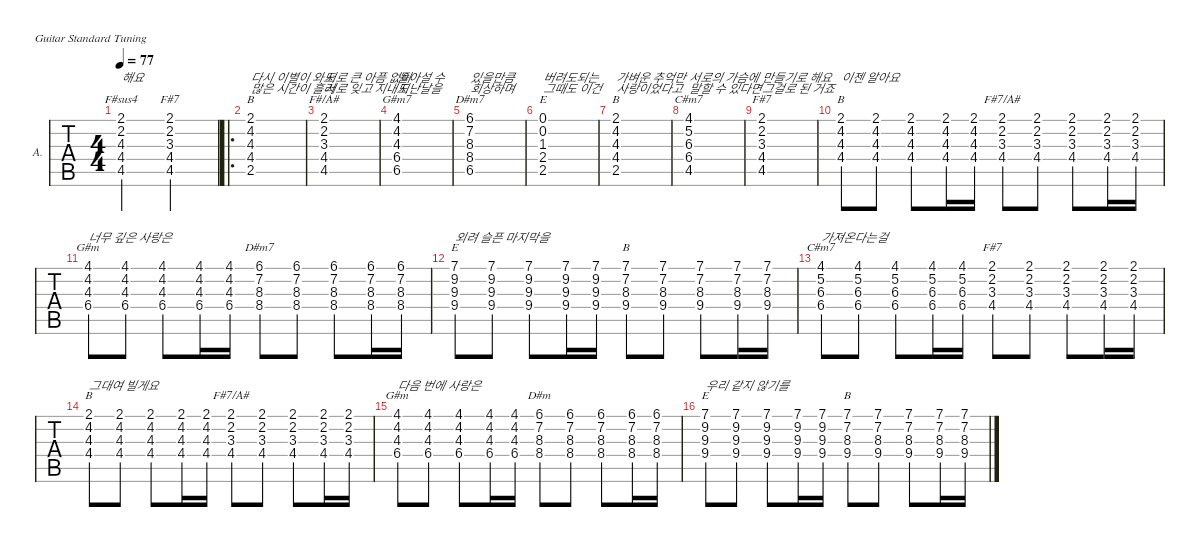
\defaultSystemsLayout 4
\hideDynamics
\bracketExtendMode nobrackets
\firstSystemTrackNameOrientation horizontal
\track ("Clean Guitar" "A.") {instrument electricguitarclean}
\staff {tabs}
\tuning (E4 B3 G3 D3 A2 E2)
\chord ("B" 2 4 4 4 x x) {showdiagram false showfingering false}
\chord ("D#m7" 6 7 8 8 x x) {firstfret 6 showdiagram false showfingering false}
\chord ("E" 7 9 9 9 x x) {firstfret 7 showdiagram false showfingering false}
\chord ("C#m7" 4 5 6 6 x x) {firstfret 4 showdiagram false showfingering false}
\chord ("F#7" 2 2 3 4 4 x) {showdiagram false showfingering false barre 2}
\chord ("B" 2 4 4 4 2 x) {showdiagram false showfingering false barre 2}
\chord ("F#/A#" 2 2 3 4 4 x) {showdiagram false showfingering false barre 2}
\chord ("G#m7" 4 4 4 6 6 x) {firstfret 4 showdiagram false showfingering false barre (4 4)}
\chord ("D#m7" 6 7 8 8 6 x) {firstfret 6 showdiagram false showfingering false barre 6}
\chord ("E" 0 0 1 2 2 x) {showdiagram false showfingering false}
\chord ("C#m7" 4 5 6 6 4 x) {firstfret 4 showdiagram false showfingering false barre 4}
\chord ("F#sus4" 2 2 4 4 4 x) {showdiagram false showfingering false barre 2}
\chord ("F#7/A#" 2 2 3 4 x x) {showdiagram false showfingering false barre 2}
\chord ("G#m" 4 4 4 6 x x) {firstfret 4 showdiagram false showfingering false barre (4 4)}
\chord ("B" 7 7 8 9 x x) {firstfret 7 showdiagram false showfingering false barre 7}
\chord ("F#7" 2 2 3 4 x x) {showdiagram false showfingering false barre 2}
\chord ("D#m" 6 7 8 8 x x) {firstfret 6 showdiagram false showfingering false}
\ts (4 4)
\tempo 77
\clef g2
\ks c
(4.5{acc #} 4.4{acc #} 4.3 2.2{acc #} 2.1{acc #}).2{ch "F#sus4" txt "해요" dy mf} (4.5{acc #} 4.4{acc #} 3.3{acc #} 2.2{acc #} 2.1{acc #}).2{ch "F#7"} |
\ro
(2.1{acc #} 4.2{acc #} 4.3 4.4{acc #} 2.5).1{ch "B" txt "다시 이별이 와도\n많은 시간이 흘러"} |
(4.5{acc #} 4.4{acc #} 3.3{acc #} 2.2{acc #} 2.1{acc #}).1{ch "F#/A#" txt "서로 큰 아픔 없이\n서로 잊고 지내도"} |
(6.5{acc #} 6.4{acc #} 4.3 4.2{acc #} 4.1{acc #}).1{ch "G#m7" txt "돌아설 수\n지난날을"} |
(6.1{acc #} 7.2{acc #} 8.3{acc #} 8.4{acc #} 6.5{acc #}).1{ch "D#m7" txt "있을만큼\n회상하며"} |
(2.5 2.4 1.3{acc #} 0.2 0.1).1{ch "E" txt "버려도되는\n그때도 이건"} |
(2.1{acc #} 4.2{acc #} 4.3 4.4{acc #} 2.5).1{ch "B" txt "가벼운 추억만\n사랑이었다고"} |
(4.1{acc #} 5.2 6.3{acc #} 6.4{acc #} 4.5{acc #}).1{ch "C#m7" txt "서로의 가슴에\n말할 수 있다면"} |
(4.5{acc #} 4.4{acc #} 3.3{acc #} 2.2{acc #} 2.1{acc #}).1{ch "F#7" txt "만들기로 해요\n그걸로 된 거죠"} |
(4.2{acc #} 4.3 4.4{acc #} 2.1{acc #}).8{ch "B" txt "이젠 알아요"} (4.2{acc #} 4.3 4.4{acc #} 2.1{acc #}).8 (4.2{acc #} 4.3 4.4{acc #} 2.1{acc #}).8 (4.2{acc #} 4.3 4.4{acc #} 2.1{acc #}).16 (4.2{acc #} 4.3 4.4{acc #} 2.1{acc #}).16 (2.2{acc #} 3.3{acc #} 4.4{acc #} 2.1{acc #}).8{ch "F#7/A#"} (2.2{acc #} 3.3{acc #} 4.4{acc #} 2.1{acc #}).8 (2.2{acc #} 3.3{acc #} 4.4{acc #} 2.1{acc #}).8 (2.2{acc #} 3.3{acc #} 4.4{acc #} 2.1{acc #}).16 (2.2{acc #} 3.3{acc #} 4.4{acc #} 2.1{acc #}).16 |
(4.2{acc #} 4.3 6.4{acc #} 4.1{acc #}).8{ch "G#m" txt "너무 깊은 사랑은"} (4.2{acc #} 4.3 6.4{acc #} 4.1{acc #}).8 (4.2{acc #} 4.3 6.4{acc #} 4.1{acc #}).8 (4.2{acc #} 4.3 6.4{acc #} 4.1{acc #}).16 (4.2{acc #} 4.3 6.4{acc #} 4.1{acc #}).16 (6.1{acc #} 8.3{acc #} 8.4{acc #} 7.2{acc #}).8{ch "D#m7"} (6.1{acc #} 8.3{acc #} 8.4{acc #} 7.2{acc #}).8 (6.1{acc #} 8.3{acc #} 8.4{acc #} 7.2{acc #}).8 (6.1{acc #} 8.3{acc #} 8.4{acc #} 7.2{acc #}).16 (6.1{acc #} 8.3{acc #} 8.4{acc #} 7.2{acc #}).16 |
(7.1 9.3 9.4 9.2{acc #}).8{ch "E" txt "외려 슬픈 마지막을"} (7.1 9.3 9.4 9.2{acc #}).8 (7.1 9.3 9.4 9.2{acc #}).8 (7.1 9.3 9.4 9.2{acc #}).16 (7.1 9.3 9.4 9.2{acc #}).16 (7.1 8.3{acc #} 9.4 7.2{acc #}).8{ch "B"} (7.1 8.3{acc #} 9.4 7.2{acc #}).8 (7.1 8.3{acc #} 9.4 7.2{acc #}).8 (7.1 8.3{acc #} 9.4 7.2{acc #}).16 (7.1 8.3{acc #} 9.4 7.2{acc #}).16 |
(4.1{acc #} 5.2 6.3{acc #} 6.4{acc #}).8{ch "C#m7" txt "가져온다는걸"} (4.1{acc #} 6.3{acc #} 6.4{acc #} 5.2).8 (4.1{acc #} 6.3{acc #} 6.4{acc #} 5.2).8 (4.1{acc #} 6.3{acc #} 6.4{acc #} 5.2).16 (4.1{acc #} 6.3{acc #} 6.4{acc #} 5.2).16 (2.2{acc #} 3.3{acc #} 4.4{acc #} 2.1{acc #}).8{ch "F#7"} (2.2{acc #} 3.3{acc #} 4.4{acc #} 2.1{acc #}).8 (2.2{acc #} 3.3{acc #} 4.4{acc #} 2.1{acc #}).8 (2.2{acc #} 3.3{acc #} 4.4{acc #} 2.1{acc #}).16 (2.2{acc #} 3.3{acc #} 4.4{acc #} 2.1{acc #}).16 |
(4.2{acc #} 4.3 4.4{acc #} 2.1{acc #}).8{ch "B" txt "그대여 빌게요"} (4.2{acc #} 4.3 4.4{acc #} 2.1{acc #}).8 (4.2{acc #} 4.3 4.4{acc #} 2.1{acc #}).8 (4.2{acc #} 4.3 4.4{acc #} 2.1{acc #}).16 (4.2{acc #} 4.3 4.4{acc #} 2.1{acc #}).16 (2.2{acc #} 3.3{acc #} 4.4{acc #} 2.1{acc #}).8{ch "F#7/A#"} (2.2{acc #} 3.3{acc #} 4.4{acc #} 2.1{acc #}).8 (2.2{acc #} 3.3{acc #} 4.4{acc #} 2.1{acc #}).8 (2.2{acc #} 3.3{acc #} 4.4{acc #} 2.1{acc #}).16 (2.2{acc #} 3.3{acc #} 4.4{acc #} 2.1{acc #}).16 |
(4.2{acc #} 4.3 6.4{acc #} 4.1{acc #}).8{ch "G#m" txt "다음 번에 사랑은"} (4.2{acc #} 4.3 6.4{acc #} 4.1{acc #}).8 (4.2{acc #} 4.3 6.4{acc #} 4.1{acc #}).8 (4.2{acc #} 4.3 6.4{acc #} 4.1{acc #}).16 (4.2{acc #} 4.3 6.4{acc #} 4.1{acc #}).16 (6.1{acc #} 8.3{acc #} 8.4{acc #} 7.2{acc #}).8{ch "D#m"} (6.1{acc #} 8.3{acc #} 8.4{acc #} 7.2{acc #}).8 (6.1{acc #} 8.3{acc #} 8.4{acc #} 7.2{acc #}).8 (6.1{acc #} 8.3{acc #} 8.4{acc #} 7.2{acc #}).16 (6.1{acc #} 8.3{acc #} 8.4{acc #} 7.2{acc #}).16 |
(7.1 9.3 9.4 9.2{acc #}).8{ch "E" txt "우리 같지 않기를"} (7.1 9.3 9.4 9.2{acc #}).8 (7.1 9.3 9.4 9.2{acc #}).8 (7.1 9.3 9.4 9.2{acc #}).16 (7.1 9.3 9.4 9.2{acc #}).16 (7.1 8.3{acc #} 9.4 7.2{acc #}).8{ch "B"} (7.1 8.3{acc #} 9.4 7.2{acc #}).8 (7.1 8.3{acc #} 9.4 7.2{acc #}).8 (7.1 8.3{acc #} 9.4 7.2{acc #}).16 (7.1 8.3{acc #} 9.4 7.2{acc #}).16
